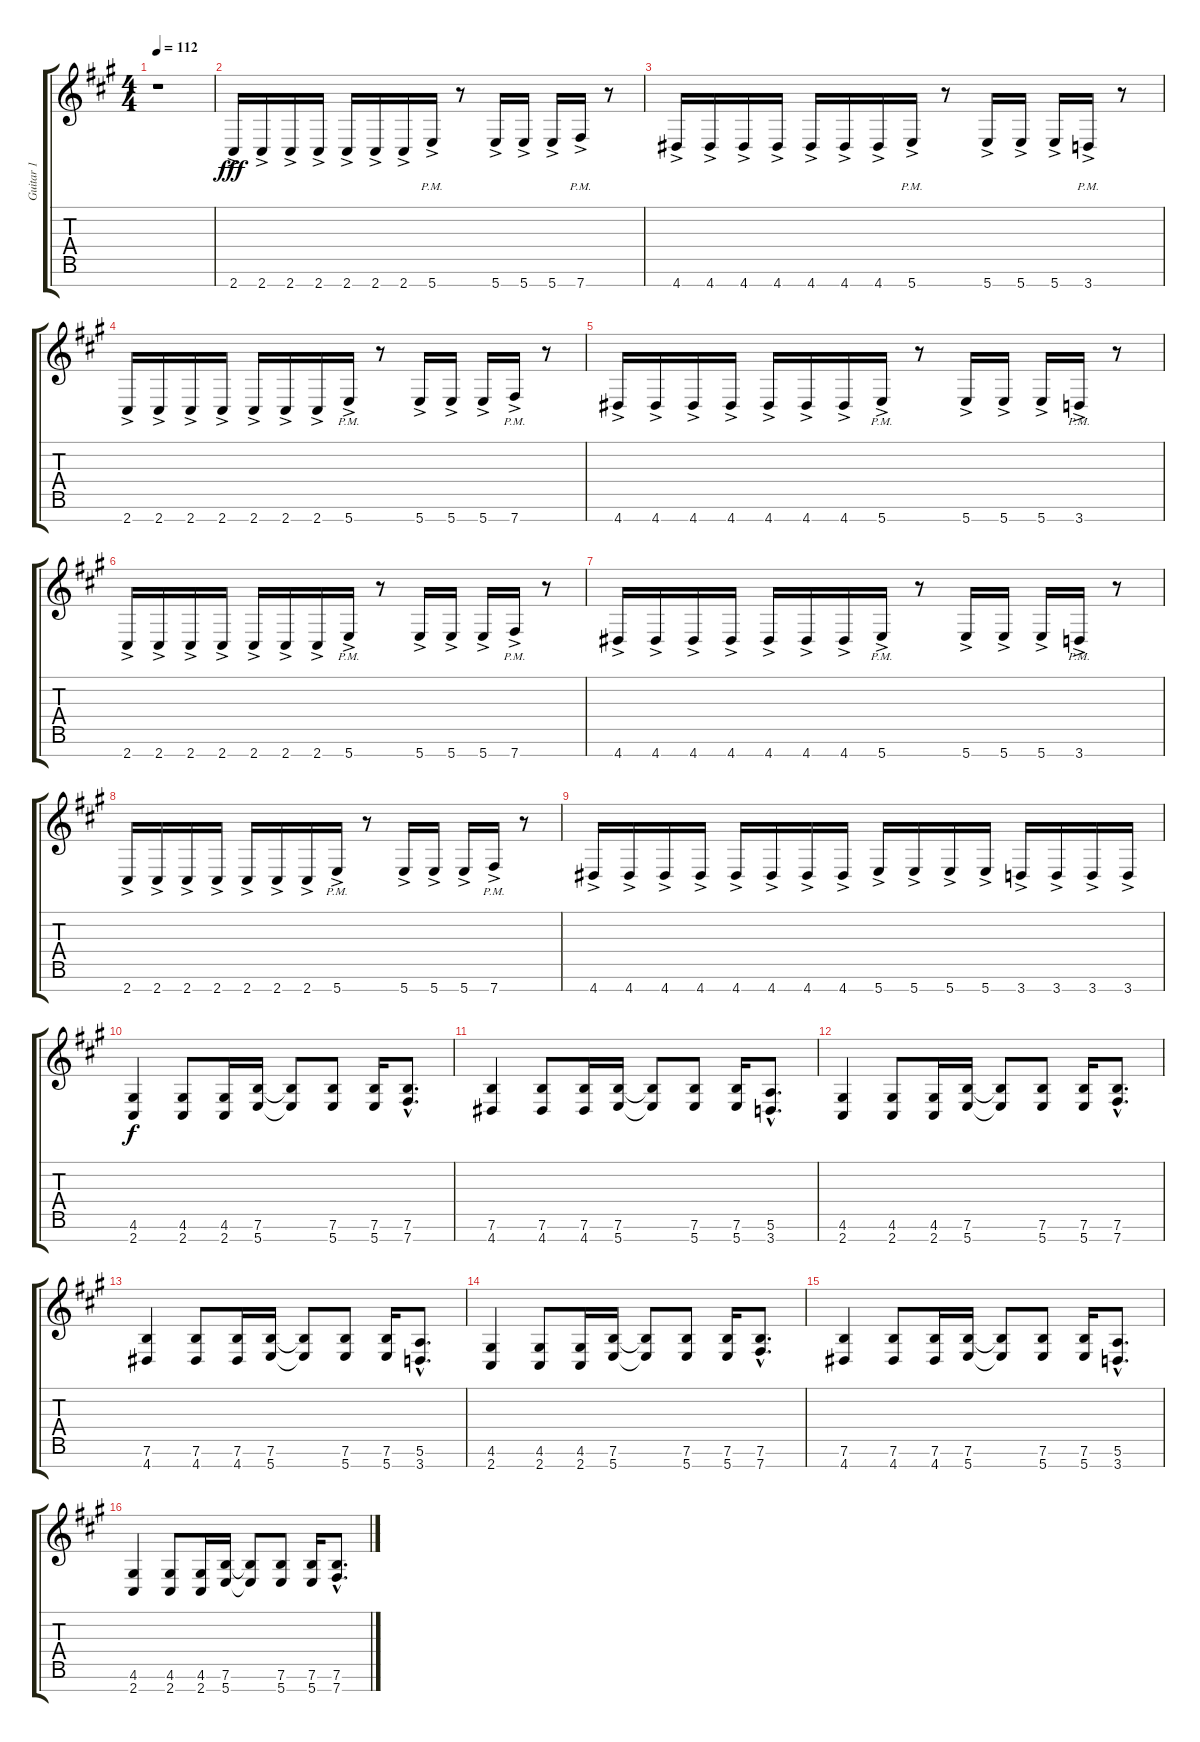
\track ("Guitar 1" "Guitar 1") {instrument distortionguitar}
\staff {score tabs}
\tuning (E4 B3 G3 D3 A2 E2 B1) {hide}
\ts (4 4)
\tempo 112
\clef g2
\ks f#minor
r.1{dy fff instrument distortionguitar} |
2.7{ac}.16 2.7{ac}.16 2.7{ac}.16 2.7{ac}.16 2.7{ac}.16 2.7{ac}.16 2.7{ac}.16 5.7{ac pm}.16 r.8 5.7{ac}.16 5.7{ac}.16 5.7{ac}.16 7.7{ac pm}.16 r.8 |
4.7{ac}.16 4.7{ac}.16 4.7{ac}.16 4.7{ac}.16 4.7{ac}.16 4.7{ac}.16 4.7{ac}.16 5.7{ac pm}.16 r.8 5.7{ac}.16 5.7{ac}.16 5.7{ac}.16 3.7{ac pm}.16 r.8 |
2.7{ac}.16 2.7{ac}.16 2.7{ac}.16 2.7{ac}.16 2.7{ac}.16 2.7{ac}.16 2.7{ac}.16 5.7{ac pm}.16 r.8 5.7{ac}.16 5.7{ac}.16 5.7{ac}.16 7.7{ac pm}.16 r.8 |
4.7{ac}.16 4.7{ac}.16 4.7{ac}.16 4.7{ac}.16 4.7{ac}.16 4.7{ac}.16 4.7{ac}.16 5.7{ac pm}.16 r.8 5.7{ac}.16 5.7{ac}.16 5.7{ac}.16 3.7{ac pm}.16 r.8 |
2.7{ac}.16 2.7{ac}.16 2.7{ac}.16 2.7{ac}.16 2.7{ac}.16 2.7{ac}.16 2.7{ac}.16 5.7{ac pm}.16 r.8 5.7{ac}.16 5.7{ac}.16 5.7{ac}.16 7.7{ac pm}.16 r.8 |
4.7{ac}.16 4.7{ac}.16 4.7{ac}.16 4.7{ac}.16 4.7{ac}.16 4.7{ac}.16 4.7{ac}.16 5.7{ac pm}.16 r.8 5.7{ac}.16 5.7{ac}.16 5.7{ac}.16 3.7{ac pm}.16 r.8 |
2.7{ac}.16 2.7{ac}.16 2.7{ac}.16 2.7{ac}.16 2.7{ac}.16 2.7{ac}.16 2.7{ac}.16 5.7{ac pm}.16 r.8 5.7{ac}.16 5.7{ac}.16 5.7{ac}.16 7.7{ac pm}.16 r.8 |
4.7{ac}.16 4.7{ac}.16 4.7{ac}.16 4.7{ac}.16 4.7{ac}.16 4.7{ac}.16 4.7{ac}.16 4.7{ac}.16 5.7{ac}.16 5.7{ac}.16 5.7{ac}.16 5.7{ac}.16 3.7{ac}.16 3.7{ac}.16 3.7{ac}.16 3.7{ac}.16 |
(4.6 2.7).4{dy f} (4.6 2.7).8 (4.6 2.7).16 (7.6 5.7).16 (7.6{t} 5.7{t}).8 (7.6 5.7).8 (7.6 5.7).16 (7.6{hac} 7.7{hac}).8{d} |
(7.6 4.7).4 (7.6 4.7).8 (7.6 4.7).16 (7.6 5.7).16 (7.6{t} 5.7{t}).8 (7.6 5.7).8 (7.6 5.7).16 (5.6{hac} 3.7{hac}).8{d} |
(4.6 2.7).4 (4.6 2.7).8 (4.6 2.7).16 (7.6 5.7).16 (7.6{t} 5.7{t}).8 (7.6 5.7).8 (7.6 5.7).16 (7.6{hac} 7.7{hac}).8{d} |
(7.6 4.7).4 (7.6 4.7).8 (7.6 4.7).16 (7.6 5.7).16 (7.6{t} 5.7{t}).8 (7.6 5.7).8 (7.6 5.7).16 (5.6{hac} 3.7{hac}).8{d} |
(4.6 2.7).4 (4.6 2.7).8 (4.6 2.7).16 (7.6 5.7).16 (7.6{t} 5.7{t}).8 (7.6 5.7).8 (7.6 5.7).16 (7.6{hac} 7.7{hac}).8{d} |
(7.6 4.7).4 (7.6 4.7).8 (7.6 4.7).16 (7.6 5.7).16 (7.6{t} 5.7{t}).8 (7.6 5.7).8 (7.6 5.7).16 (5.6{hac} 3.7{hac}).8{d} |
(4.6 2.7).4 (4.6 2.7).8 (4.6 2.7).16 (7.6 5.7).16 (7.6{t} 5.7{t}).8 (7.6 5.7).8 (7.6 5.7).16 (7.6{hac} 7.7{hac}).8{d}
